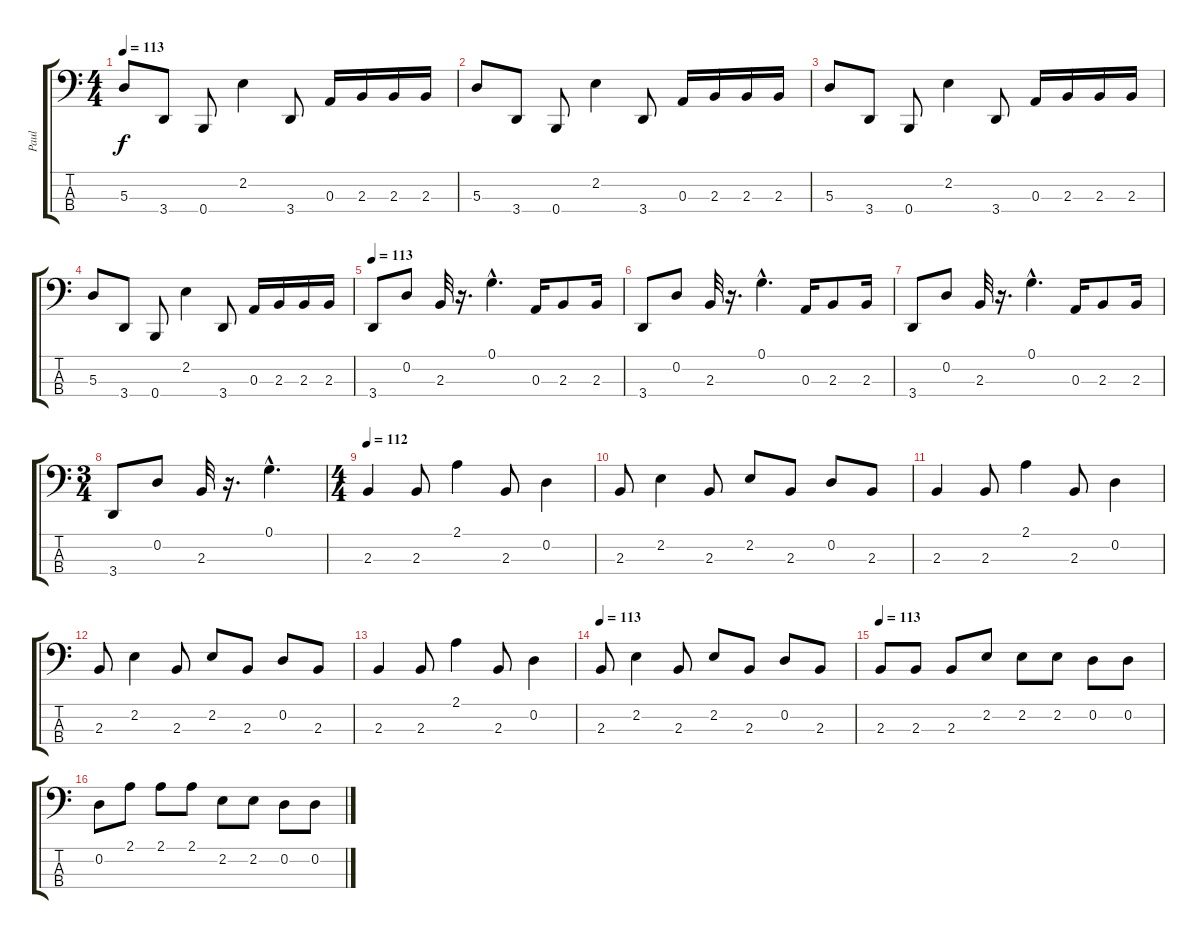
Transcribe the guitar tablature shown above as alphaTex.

\track ("Paul" "Paul") {instrument electricbassfinger}
\staff {score tabs}
\tuning (G2 D2 A1 B0) {hide}
\ts (4 4)
\tempo 113
\clef f4
\ks c
5.3.8{dy f} 3.4.8 0.4.8 2.2.4 3.4.8 0.3.16 2.3.16 2.3.16 2.3.16 |
5.3.8 3.4.8 0.4.8 2.2.4 3.4.8 0.3.16 2.3.16 2.3.16 2.3.16 |
5.3.8 3.4.8 0.4.8 2.2.4 3.4.8 0.3.16 2.3.16 2.3.16 2.3.16 |
5.3.8 3.4.8 0.4.8 2.2.4 3.4.8 0.3.16 2.3.16 2.3.16 2.3.16 |
\tempo 113
3.4.8 0.2.8 2.3.32 r.16{d} 0.1{hac}.4{d} 0.3.16 2.3.8 2.3.16 |
3.4.8 0.2.8 2.3.32 r.16{d} 0.1{hac}.4{d} 0.3.16 2.3.8 2.3.16 |
3.4.8 0.2.8 2.3.32 r.16{d} 0.1{hac}.4{d} 0.3.16 2.3.8 2.3.16 |
\ts (3 4)
3.4.8 0.2.8 2.3.32 r.16{d} 0.1{hac}.4{d} |
\ts (4 4)
\tempo 112
2.3.4 2.3.8 2.1.4 2.3.8 0.2.4 |
2.3.8 2.2.4 2.3.8 2.2.8 2.3.8 0.2.8 2.3.8 |
2.3.4 2.3.8 2.1.4 2.3.8 0.2.4 |
2.3.8 2.2.4 2.3.8 2.2.8 2.3.8 0.2.8 2.3.8 |
2.3.4 2.3.8 2.1.4 2.3.8 0.2.4 |
\tempo 113
2.3.8 2.2.4 2.3.8 2.2.8 2.3.8 0.2.8 2.3.8 |
\tempo 113
2.3.8 2.3.8 2.3.8 2.2.8 2.2.8 2.2.8 0.2.8 0.2.8 |
0.2.8 2.1.8 2.1.8 2.1.8 2.2.8 2.2.8 0.2.8 0.2.8
